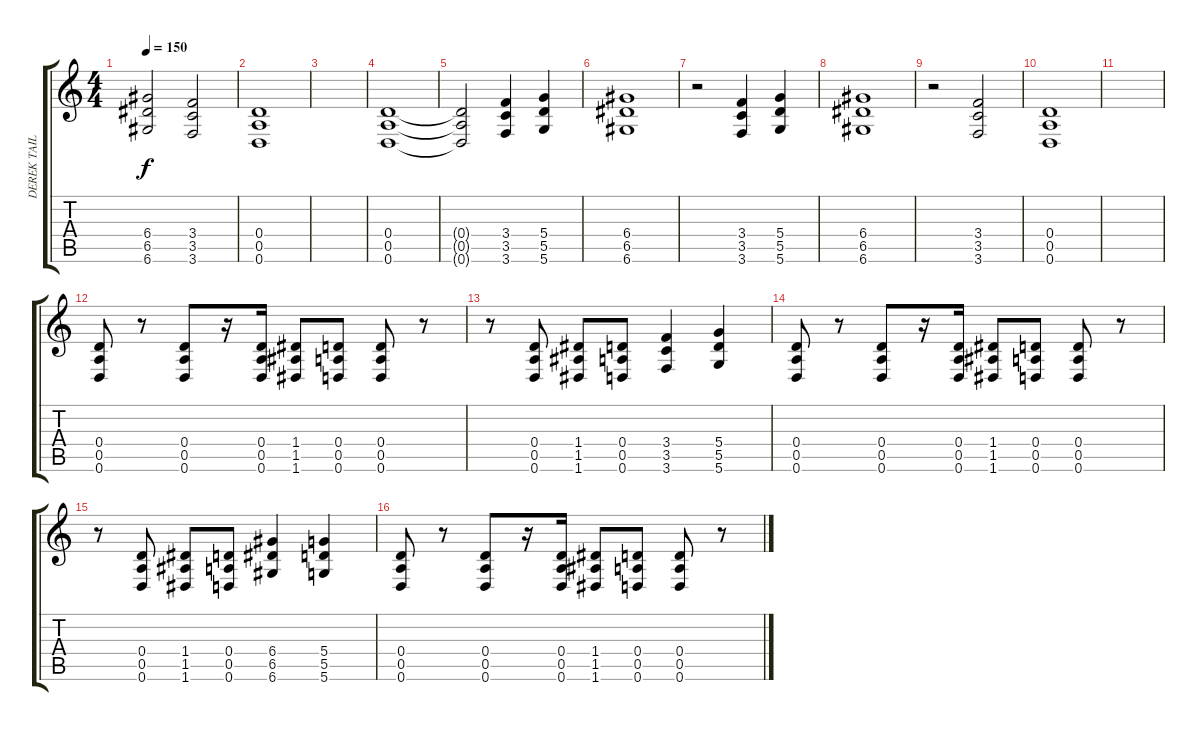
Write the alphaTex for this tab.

\track ("DEREK TAILER - rhythm guitar" "DEREK TAIL") {instrument distortionguitar}
\staff {score tabs}
\tuning (E4 B3 G3 D3 A2 D2) {hide}
\ts (4 4)
\tempo 150
\clef g2
\ks c
(6.4{t} 6.5{t} 6.6{t}).2{dy f} (3.4 3.5 3.6).2 |
(0.4 0.5 0.6).1 |
|
(0.4 0.5 0.6).1 |
(0.4{t} 0.5{t} 0.6{t}).2 (3.4 3.5 3.6).4 (5.4 5.5 5.6).4 |
(6.4 6.5 6.6).1 |
r.2 (3.4 3.5 3.6).4 (5.4 5.5 5.6).4 |
(6.4 6.5 6.6).1 |
r.2 (3.4 3.5 3.6).2 |
(0.4 0.5 0.6).1 |
|
(0.4 0.5 0.6).8 r.8 (0.4 0.5 0.6).8 r.16 (0.4 0.5 0.6).16 (1.4 1.5 1.6).8 (0.4 0.5 0.6).8 (0.4 0.5 0.6).8 r.8 |
r.8 (0.4 0.5 0.6).8 (1.4 1.5 1.6).8 (0.4 0.5 0.6).8 (3.4 3.5 3.6).4 (5.4 5.5 5.6).4 |
(0.4 0.5 0.6).8 r.8 (0.4 0.5 0.6).8 r.16 (0.4 0.5 0.6).16 (1.4 1.5 1.6).8 (0.4 0.5 0.6).8 (0.4 0.5 0.6).8 r.8 |
r.8 (0.4 0.5 0.6).8 (1.4 1.5 1.6).8 (0.4 0.5 0.6).8 (6.4 6.5 6.6).4 (5.4 5.5 5.6).4 |
(0.4 0.5 0.6).8 r.8 (0.4 0.5 0.6).8 r.16 (0.4 0.5 0.6).16 (1.4 1.5 1.6).8 (0.4 0.5 0.6).8 (0.4 0.5 0.6).8 r.8
